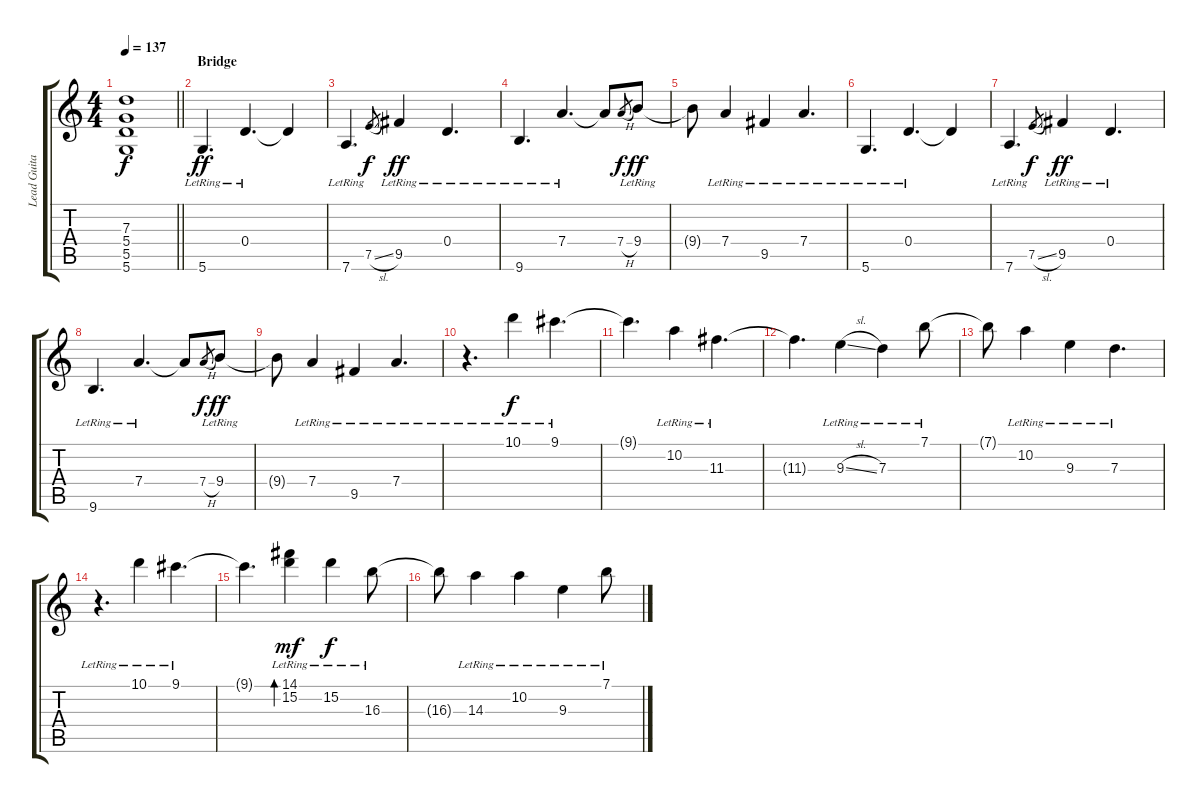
\track ("Lead Guitar" "Lead Guita") {instrument distortionguitar}
\staff {score tabs}
\tuning (E4 B3 G3 D3 A2 D2) {hide}
\ts (4 4)
\tempo 137
\clef g2
\barLineRight lightlight
\ks c
(7.3{t} 5.4{t} 5.5{t} 5.6{t}).1{dy f} |
\section ("" "Bridge")
5.6{lr}.4{d dy ff instrument electricguitarjazz} 0.4{lr}.4{d} 0.4{t}.4 |
7.6{lr}.4{d} 7.5{sl}.8{gr dy f} 9.5{lr}.4{dy ff} 0.4{lr}.4{d} |
9.6{lr}.4{d} 7.4{lr}.4{d} 7.4{t}.8 7.4{h}.8{gr dy f} 9.4{lr}.8{dy ff} |
9.4{t}.8 7.4{lr}.4 9.5{lr}.4 7.4{lr}.4{d} |
5.6{lr}.4{d} 0.4{lr}.4{d} 0.4{t}.4 |
7.6{lr}.4{d} 7.5{sl}.8{gr dy f} 9.5{lr}.4{dy ff} 0.4{lr}.4{d} |
9.6{lr}.4{d} 7.4{lr}.4{d} 7.4{t}.8 7.4{h}.8{gr dy f} 9.4{lr}.8{dy ff} |
9.4{t}.8 7.4{lr}.4 9.5{lr}.4 7.4{lr}.4{d} |
r.4{d} 10.1{lr}.4{dy f} 9.1{lr}.4{d} |
9.1{t}.4{d} 10.2{lr}.4 11.3{lr}.4{d} |
11.3{t}.4{d} 9.3{sl lr}.4 7.3{lr}.4 7.1{lr}.8 |
7.1{t}.8 10.2{lr}.4 9.3{lr}.4 7.3{lr}.4{d} |
r.4{d} 10.1{lr}.4 9.1{lr}.4{d} |
9.1{t}.4{d} (14.1{lr} 15.2).4{bd 60 dy mf} 15.2{lr}.4{dy f} 16.3{lr}.8 |
16.3{t}.8 14.3{lr}.4 10.2{lr}.4 9.3{lr}.4 7.1{lr}.8
